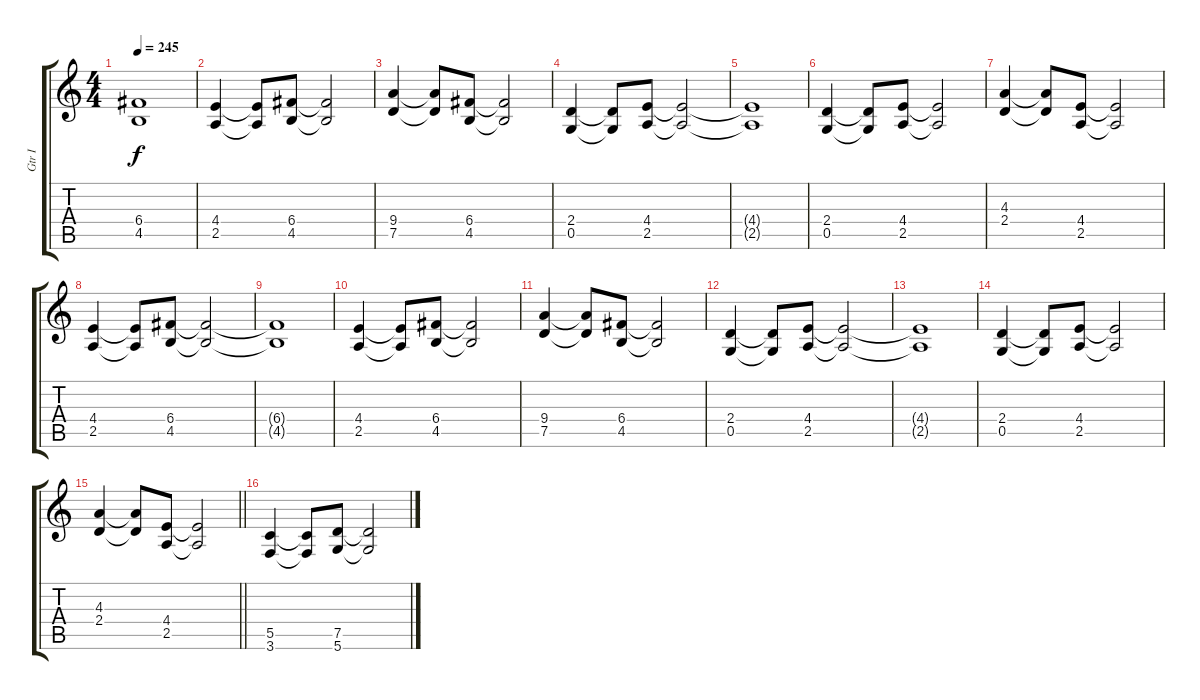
\track ("Gtr I" "Gtr I") {instrument overdrivenguitar}
\staff {score tabs}
\tuning (D4 A3 F3 C3 G2 D2) {hide}
\ts (4 4)
\tempo 245
\clef g2
\ks c
(6.4{t} 4.5{t}).1{dy f} |
(4.4 2.5).4 (4.4{t} 2.5{t}).8 (6.4 4.5).8 (6.4{t} 4.5{t}).2 |
(9.4 7.5).4 (9.4{t} 7.5{t}).8 (6.4 4.5).8 (6.4{t} 4.5{t}).2 |
(2.4 0.5).4 (2.4{t} 0.5{t}).8 (4.4 2.5).8 (4.4{t} 2.5{t}).2 |
(4.4{t} 2.5{t}).1 |
(2.4 0.5).4 (2.4{t} 0.5{t}).8 (4.4 2.5).8 (4.4{t} 2.5{t}).2 |
(4.3 2.4).4 (4.3{t} 2.4{t}).8 (4.4 2.5).8 (4.4{t} 2.5{t}).2 |
(4.4 2.5).4 (4.4{t} 2.5{t}).8 (6.4 4.5).8 (6.4{t} 4.5{t}).2 |
(6.4{t} 4.5{t}).1 |
(4.4 2.5).4 (4.4{t} 2.5{t}).8 (6.4 4.5).8 (6.4{t} 4.5{t}).2 |
(9.4 7.5).4 (9.4{t} 7.5{t}).8 (6.4 4.5).8 (6.4{t} 4.5{t}).2 |
(2.4 0.5).4 (2.4{t} 0.5{t}).8 (4.4 2.5).8 (4.4{t} 2.5{t}).2 |
(4.4{t} 2.5{t}).1 |
(2.4 0.5).4 (2.4{t} 0.5{t}).8 (4.4 2.5).8 (4.4{t} 2.5{t}).2 |
\barLineRight lightlight
(4.3 2.4).4 (4.3{t} 2.4{t}).8 (4.4 2.5).8 (4.4{t} 2.5{t}).2 |
(5.5 3.6).4 (5.5{t} 3.6{t}).8 (7.5 5.6).8 (7.5{t} 5.6{t}).2
